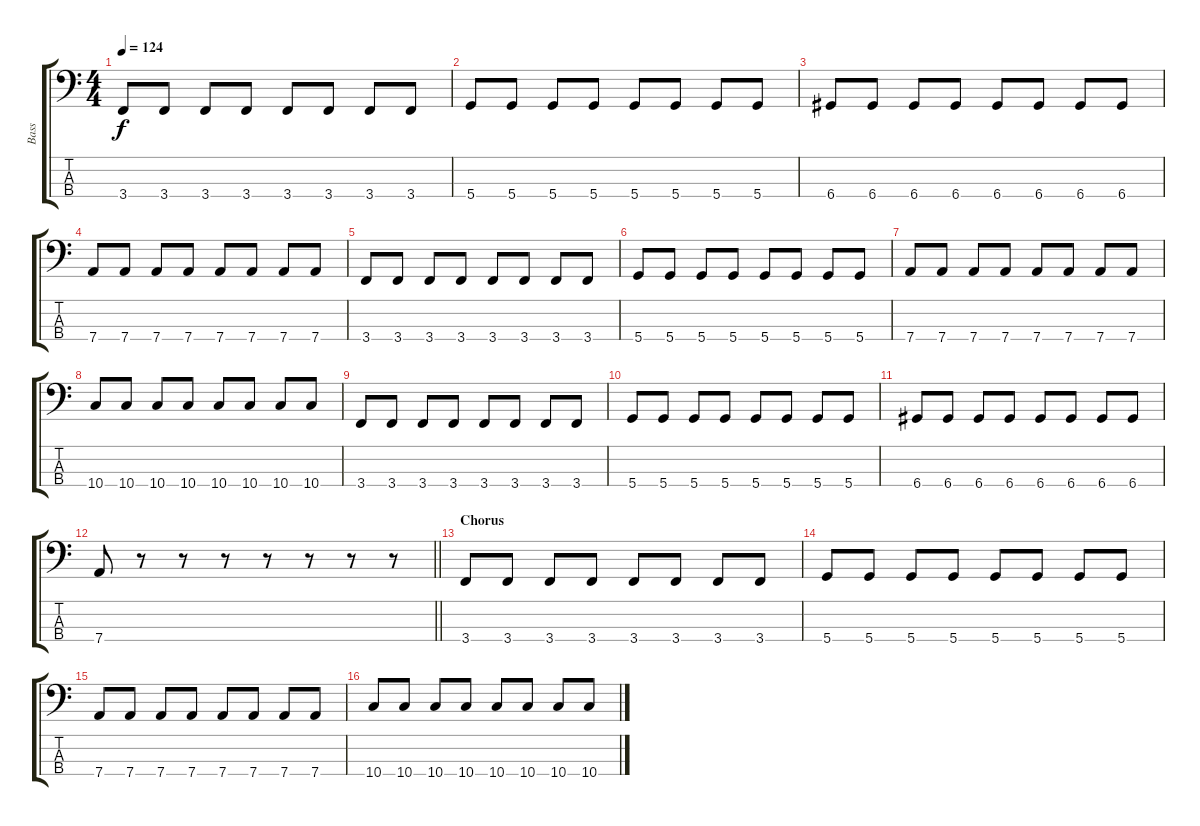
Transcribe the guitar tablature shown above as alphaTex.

\track ("Bass" "Bass") {instrument electricbassfinger}
\staff {score tabs}
\tuning (G2 D2 A1 D1) {hide}
\ts (4 4)
\tempo 124
\clef f4
\ks c
3.4.8{dy f} 3.4.8 3.4.8 3.4.8 3.4.8 3.4.8 3.4.8 3.4.8 |
5.4.8 5.4.8 5.4.8 5.4.8 5.4.8 5.4.8 5.4.8 5.4.8 |
6.4.8 6.4.8 6.4.8 6.4.8 6.4.8 6.4.8 6.4.8 6.4.8 |
7.4.8 7.4.8 7.4.8 7.4.8 7.4.8 7.4.8 7.4.8 7.4.8 |
3.4.8 3.4.8 3.4.8 3.4.8 3.4.8 3.4.8 3.4.8 3.4.8 |
5.4.8 5.4.8 5.4.8 5.4.8 5.4.8 5.4.8 5.4.8 5.4.8 |
7.4.8 7.4.8 7.4.8 7.4.8 7.4.8 7.4.8 7.4.8 7.4.8 |
10.4.8 10.4.8 10.4.8 10.4.8 10.4.8 10.4.8 10.4.8 10.4.8 |
3.4.8 3.4.8 3.4.8 3.4.8 3.4.8 3.4.8 3.4.8 3.4.8 |
5.4.8 5.4.8 5.4.8 5.4.8 5.4.8 5.4.8 5.4.8 5.4.8 |
6.4.8 6.4.8 6.4.8 6.4.8 6.4.8 6.4.8 6.4.8 6.4.8 |
\barLineRight lightlight
7.4.8 r.8 r.8 r.8 r.8 r.8 r.8 r.8 |
\section ("" "Chorus")
3.4.8 3.4.8 3.4.8 3.4.8 3.4.8 3.4.8 3.4.8 3.4.8 |
5.4.8 5.4.8 5.4.8 5.4.8 5.4.8 5.4.8 5.4.8 5.4.8 |
7.4.8 7.4.8 7.4.8 7.4.8 7.4.8 7.4.8 7.4.8 7.4.8 |
10.4.8 10.4.8 10.4.8 10.4.8 10.4.8 10.4.8 10.4.8 10.4.8
